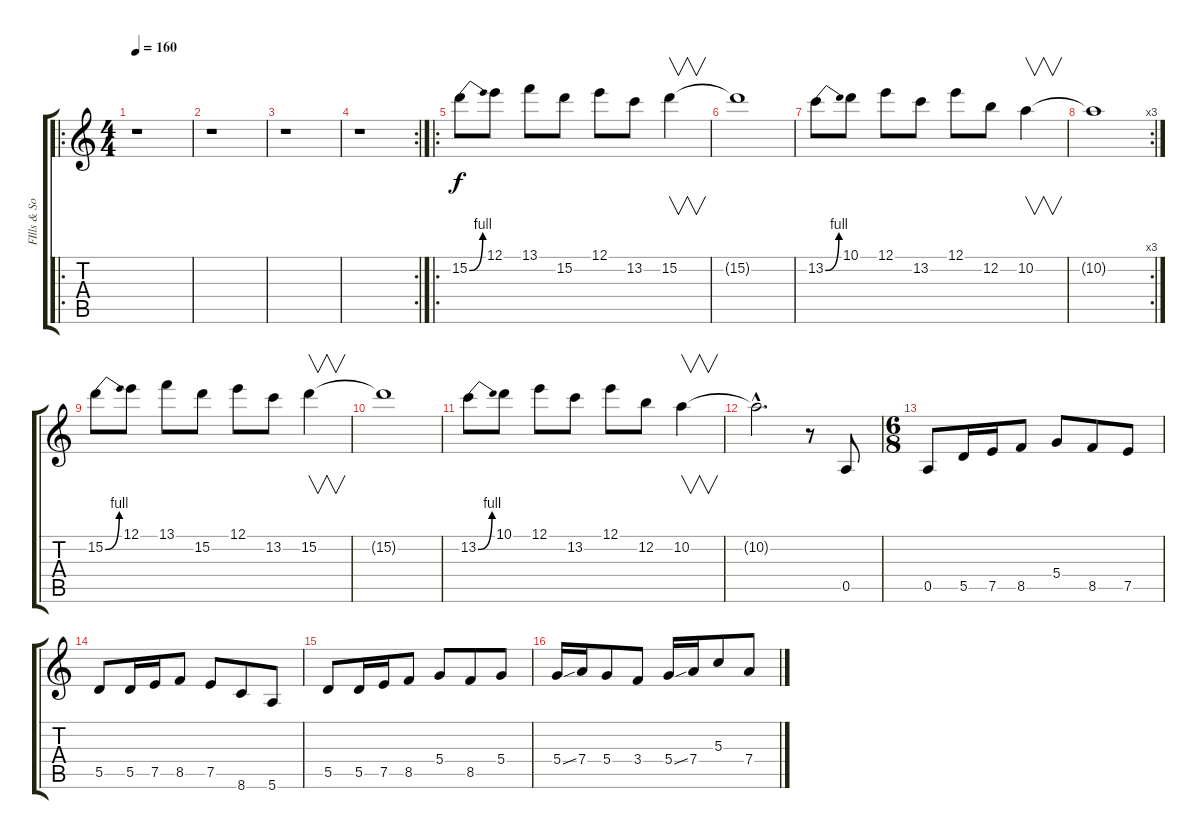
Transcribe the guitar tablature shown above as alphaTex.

\track ("FIlls & Soli (Distortion)" "FIlls & So") {instrument distortionguitar}
\staff {score tabs}
\tuning (E4 B3 G3 D3 A2 E2) {hide}
\ro
\ts (4 4)
\tempo 160
\clef g2
\ks c
r.1{dy f instrument distortionguitar} |
r.1 |
r.1 |
\rc 2
r.1 |
\ro
15.2{be (bend 0 0 60 4)}.8 12.1.8 13.1.8 15.2.8 12.1.8 13.2.8 15.2.4{v} |
15.2{t}.1 |
13.2{be (bend 0 0 60 4)}.8 10.1.8 12.1.8 13.2.8 12.1.8 12.2.8 10.2.4{v} |
\rc 3
10.2{t}.1 |
15.2{be (bend 0 0 60 4)}.8 12.1.8 13.1.8 15.2.8 12.1.8 13.2.8 15.2.4{v} |
15.2{t}.1 |
13.2{be (bend 0 0 60 4)}.8 10.1.8 12.1.8 13.2.8 12.1.8 12.2.8 10.2.4{v} |
10.2{hac t}.2{d} r.8 0.5.8 |
\ts (6 8)
0.5.8 5.5.16 7.5.16 8.5.8 5.4.8 8.5.8 7.5.8 |
5.5.8 5.5.16 7.5.16 8.5.8 7.5.8 8.6.8 5.6.8 |
5.5.8 5.5.16 7.5.16 8.5.8 5.4.8 8.5.8 5.4.8 |
5.4{ss}.16 7.4.16 5.4.8 3.4.8 5.4{ss}.16 7.4.16 5.3.8 7.4.8
